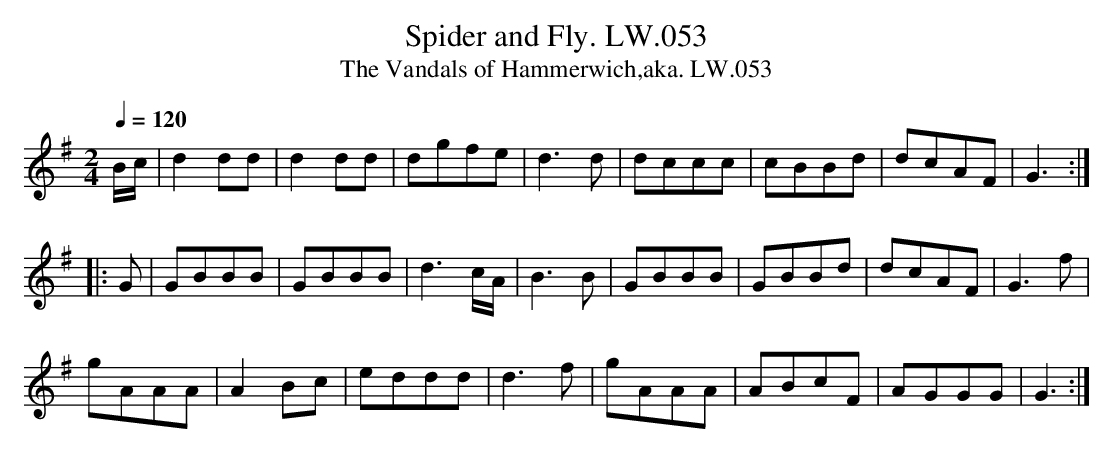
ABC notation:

X:1
T: Spider and Fly. LW.053
T: Vandals of Hammerwich,aka. LW.053, The
M: 2/4
Q: 1/4=120
L: 1/8
K: G
B/c/ |\
d2 dd | d2 dd | dgfe | d3d |\
dccc | cBBd | dcAF | G3:|
|: G |\
GBBB | GBBB | d3c/A/ | B3 B |\
GBBB | GBBd | dcAF | G3f |
gAAA | A2 Bc | eddd | d3f |\
gAAA | ABcF | AGGG | G3:|
